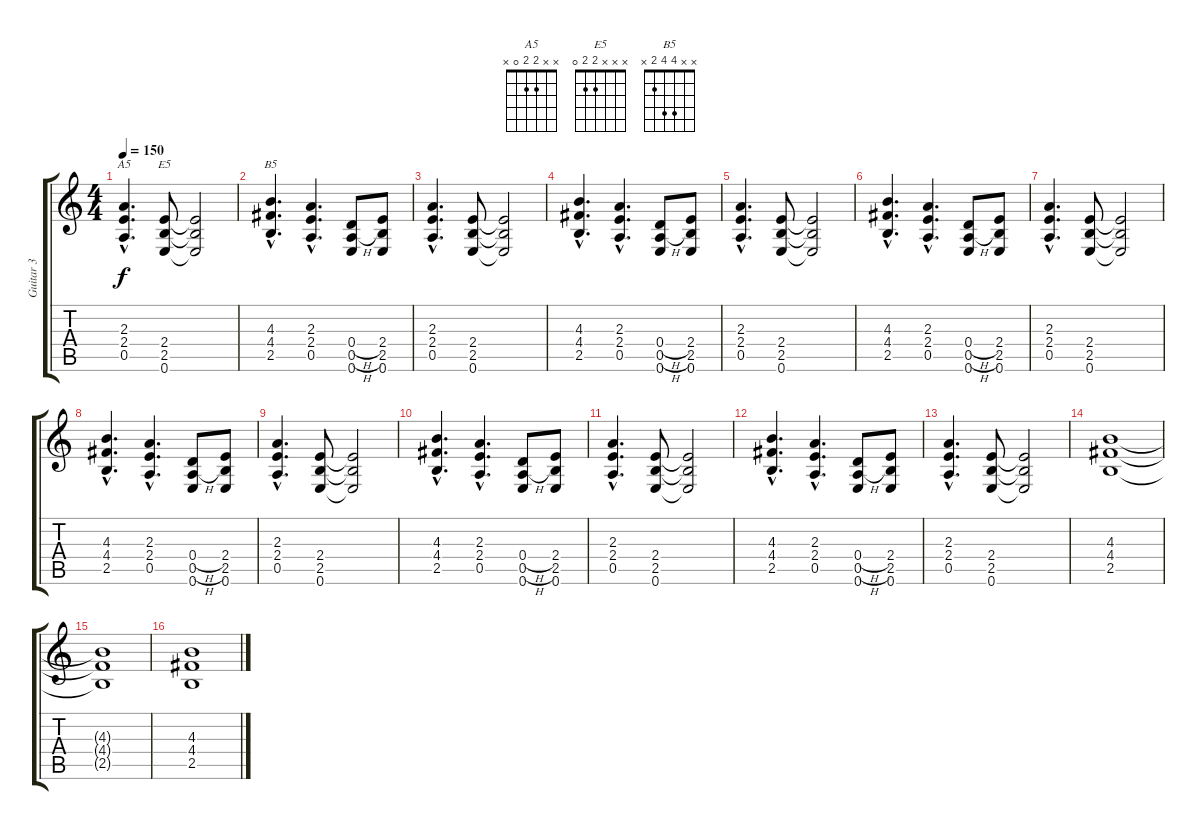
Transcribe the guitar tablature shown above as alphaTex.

\track ("Guitar 3" "Guitar 3") {instrument distortionguitar}
\staff {score tabs}
\tuning (E4 B3 G3 D3 A2 E2) {hide}
\chord ("A5" x x 2 2 0 x)
\chord ("E5" x x x 2 2 0)
\chord ("B5" x x 4 4 2 x)
\ts (4 4)
\tempo 150
\clef g2
\ks c
(2.3{hac} 2.4{hac} 0.5{hac}).4{d ch "A5" dy f} (2.4 2.5 0.6).8{ch "E5"} (2.4{t} 2.5{t} 0.6{t}).2 |
(4.3{hac} 4.4{hac} 2.5{hac}).4{d ch "B5"} (2.3{hac} 2.4{hac} 0.5{hac}).4{d} (0.4{h} 0.5{h} 0.6).8 (2.4 2.5 0.6).8 |
(2.3{hac} 2.4{hac} 0.5{hac}).4{d} (2.4 2.5 0.6).8 (2.4{t} 2.5{t} 0.6{t}).2 |
(4.3{hac} 4.4{hac} 2.5{hac}).4{d} (2.3{hac} 2.4{hac} 0.5{hac}).4{d} (0.4{h} 0.5{h} 0.6).8 (2.4 2.5 0.6).8 |
(2.3{hac} 2.4{hac} 0.5{hac}).4{d} (2.4 2.5 0.6).8 (2.4{t} 2.5{t} 0.6{t}).2 |
(4.3{hac} 4.4{hac} 2.5{hac}).4{d} (2.3{hac} 2.4{hac} 0.5{hac}).4{d} (0.4{h} 0.5{h} 0.6).8 (2.4 2.5 0.6).8 |
(2.3{hac} 2.4{hac} 0.5{hac}).4{d} (2.4 2.5 0.6).8 (2.4{t} 2.5{t} 0.6{t}).2 |
(4.3{hac} 4.4{hac} 2.5{hac}).4{d} (2.3{hac} 2.4{hac} 0.5{hac}).4{d} (0.4{h} 0.5{h} 0.6).8 (2.4 2.5 0.6).8 |
(2.3{hac} 2.4{hac} 0.5{hac}).4{d} (2.4 2.5 0.6).8 (2.4{t} 2.5{t} 0.6{t}).2 |
(4.3{hac} 4.4{hac} 2.5{hac}).4{d} (2.3{hac} 2.4{hac} 0.5{hac}).4{d} (0.4{h} 0.5{h} 0.6).8 (2.4 2.5 0.6).8 |
(2.3{hac} 2.4{hac} 0.5{hac}).4{d} (2.4 2.5 0.6).8 (2.4{t} 2.5{t} 0.6{t}).2 |
(4.3{hac} 4.4{hac} 2.5{hac}).4{d} (2.3{hac} 2.4{hac} 0.5{hac}).4{d} (0.4{h} 0.5{h} 0.6).8 (2.4 2.5 0.6).8 |
(2.3{hac} 2.4{hac} 0.5{hac}).4{d} (2.4 2.5 0.6).8 (2.4{t} 2.5{t} 0.6{t}).2 |
(4.3 4.4 2.5).1 |
(4.3{t} 4.4{t} 2.5{t}).1 |
(4.3 4.4 2.5).1
